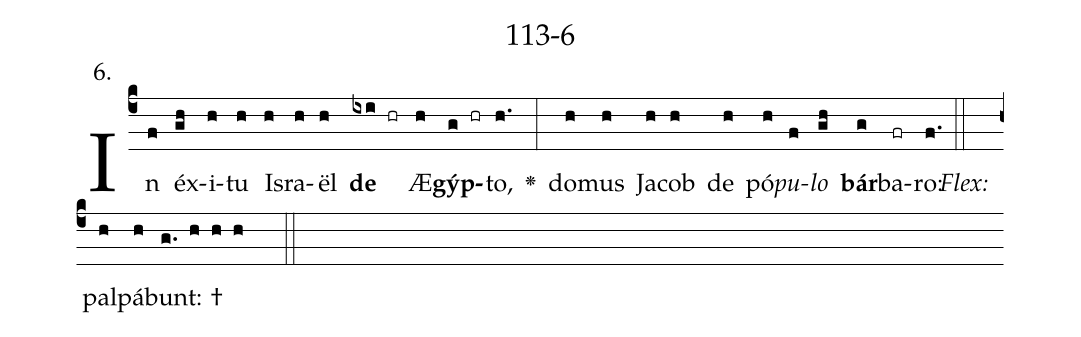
name: 113-6;
annotation: 6.;
%%
(c4)In(f) éx(gh)i(h)tu(h) Is(h)ra(h)ël(h) <b>de</b>(ixi hr) Æ(h)<b>gýp</b>(g hr)to,(h.) <v>\greheightstar</v>(:) do(h)mus(h) Ja(h)cob(h) de(h) pó(h)<i>pu</i>(f)<i>lo</i>(gh) <b>bár</b>(g)ba(fr)ro:(f.) (::)
<i>Flex:</i>()  pal(h)pá(h)bunt: †(g. h h h  ::)

%E(h) u(h) o(f) u(gh) a(g) e.(f.) (::)
